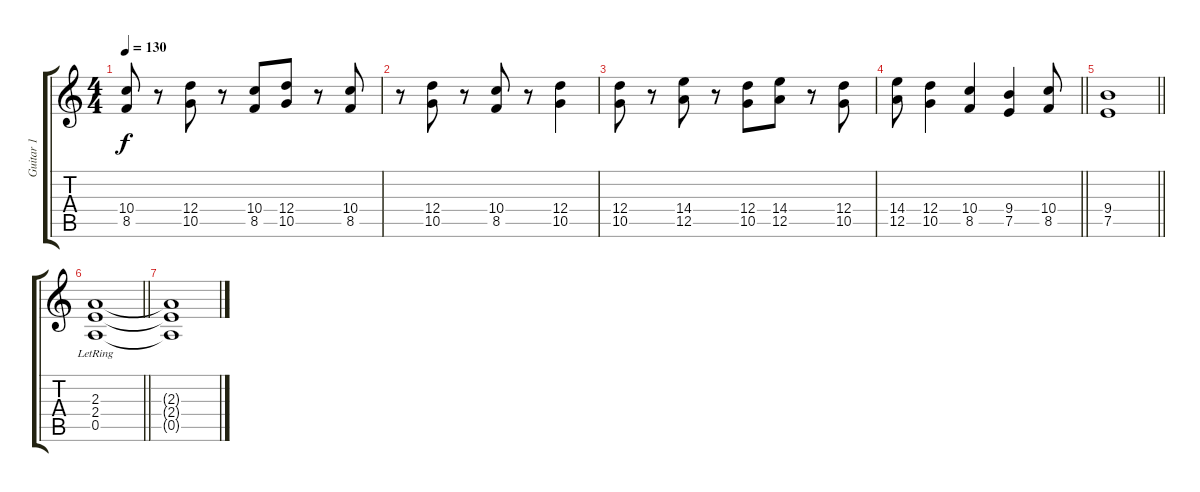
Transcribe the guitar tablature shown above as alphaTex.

\track ("Guitar 1" "Guitar 1") {instrument overdrivenguitar}
\staff {score tabs}
\tuning (E4 B3 G3 D3 A2 E2) {hide}
\ts (4 4)
\tempo 130
\clef g2
\ks c
(10.4 8.5).8{dy f} r.8 (12.4 10.5).8 r.8 (10.4 8.5).8 (12.4 10.5).8 r.8 (10.4 8.5).8 |
r.8 (12.4 10.5).8 r.8 (10.4 8.5).8 r.8 (12.4 10.5).4 |
(12.4 10.5).8 r.8 (14.4 12.5).8 r.8 (12.4 10.5).8 (14.4 12.5).8 r.8 (12.4 10.5).8 |
\barLineRight lightlight
(14.4 12.5).8 (12.4 10.5).4 (10.4 8.5).4 (9.4 7.5).4 (10.4 8.5).8 |
\barLineRight lightlight
(9.4 7.5).1 |
\barLineRight lightlight
(2.3{lr} 2.4{lr} 0.5{lr}).1 |
(2.3{t} 2.4{t} 0.5{t}).1
